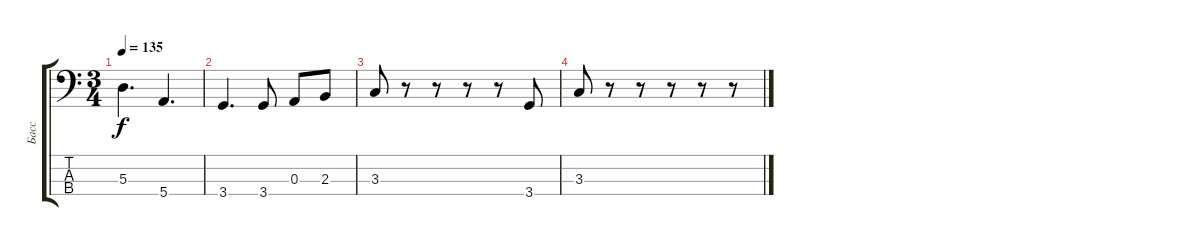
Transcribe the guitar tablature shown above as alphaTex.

\track ("Басс" "Басс") {instrument electricbassfinger}
\staff {score tabs}
\tuning (G2 D2 A1 E1) {hide}
\ts (3 4)
\tempo 135
\clef f4
\ks c
5.3.4{d dy f} 5.4.4{d} |
3.4.4{d} 3.4.8 0.3.8 2.3.8 |
3.3.8 r.8 r.8 r.8 r.8 3.4.8 |
3.3.8 r.8 r.8 r.8 r.8 r.8
